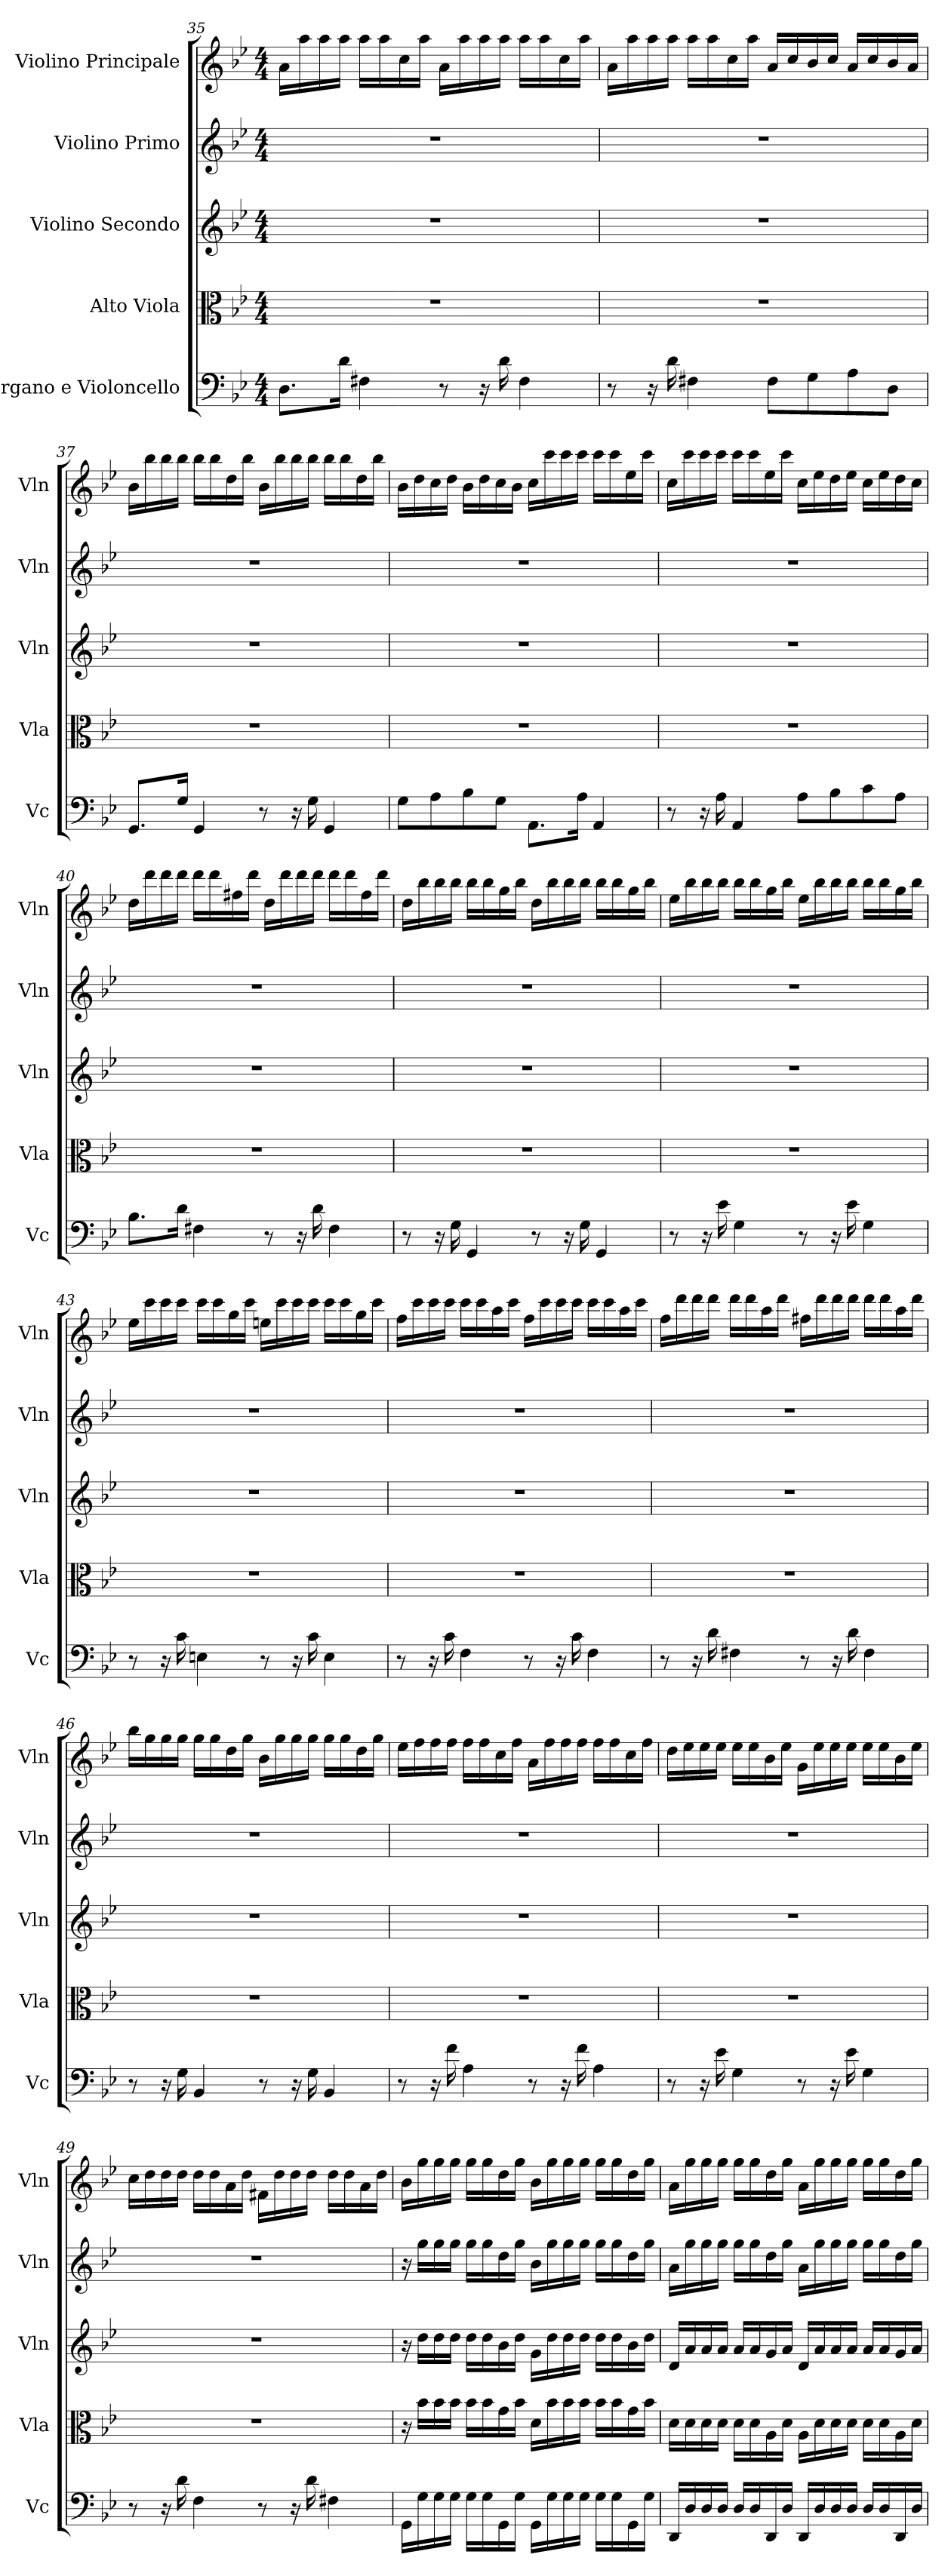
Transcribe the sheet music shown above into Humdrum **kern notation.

**kern	**kern	**kern	**kern	**kern
*part5	*part4	*part3	*part2	*part1
*staff5	*staff4	*staff3	*staff2	*staff1
*I"Organo e Violoncello	*I"Alto Viola	*I"Violino Secondo	*I"Violino Primo	*I"Violino Principale
*I'Vc	*I'Vla	*I'Vln	*I'Vln	*I'Vln
*clefF4	*clefC3	*clefG2	*clefG2	*clefG2
*k[b-e-]	*k[b-e-]	*k[b-e-]	*k[b-e-]	*k[b-e-]
*M4/4	*M4/4	*M4/4	*M4/4	*M4/4
=35	=35	=35	=35	=35
8.D\L	1r	1r	1r	16a\LL
.	.	.	.	16aa\
.	.	.	.	16aa\
16d\Jk	.	.	.	16aa\JJ
4F#X\	.	.	.	16aa\LL
.	.	.	.	16aa\
.	.	.	.	16cc\
.	.	.	.	16aa\JJ
8r	.	.	.	16a\LL
.	.	.	.	16aa\
16r	.	.	.	16aa\
16d\	.	.	.	16aa\JJ
4F#\	.	.	.	16aa\LL
.	.	.	.	16aa\
.	.	.	.	16cc\
.	.	.	.	16aa\JJ
=36	=36	=36	=36	=36
8r	1r	1r	1r	16a\LL
.	.	.	.	16aa\
16r	.	.	.	16aa\
16d\	.	.	.	16aa\JJ
4F#X\	.	.	.	16aa\LL
.	.	.	.	16aa\
.	.	.	.	16cc\
.	.	.	.	16aa\JJ
8F#\L	.	.	.	16a/LL
.	.	.	.	16cc/
8G\	.	.	.	16b-/
.	.	.	.	16cc/JJ
8A\	.	.	.	16a/LL
.	.	.	.	16cc/
8D\J	.	.	.	16b-/
.	.	.	.	16a/JJ
=37	=37	=37	=37	=37
8.GG/L	1r	1r	1r	16b-\LL
.	.	.	.	16bb-\
.	.	.	.	16bb-\
16G/Jk	.	.	.	16bb-\JJ
4GG/	.	.	.	16bb-\LL
.	.	.	.	16bb-\
.	.	.	.	16dd\
.	.	.	.	16bb-\JJ
8r	.	.	.	16b-\LL
.	.	.	.	16bb-\
16r	.	.	.	16bb-\
16G\	.	.	.	16bb-\JJ
4GG/	.	.	.	16bb-\LL
.	.	.	.	16bb-\
.	.	.	.	16dd\
.	.	.	.	16bb-\JJ
=38	=38	=38	=38	=38
8G\L	1r	1r	1r	16b-\LL
.	.	.	.	16dd\
8A\	.	.	.	16cc\
.	.	.	.	16dd\JJ
8B-\	.	.	.	16b-\LL
.	.	.	.	16dd\
8G\J	.	.	.	16cc\
.	.	.	.	16b-\JJ
8.AA\L	.	.	.	16cc\LL
.	.	.	.	16ccc\
.	.	.	.	16ccc\
16A\Jk	.	.	.	16ccc\JJ
4AA/	.	.	.	16ccc\LL
.	.	.	.	16ccc\
.	.	.	.	16ee-\
.	.	.	.	16ccc\JJ
=39	=39	=39	=39	=39
8r	1r	1r	1r	16cc\LL
.	.	.	.	16ccc\
16r	.	.	.	16ccc\
16A\	.	.	.	16ccc\JJ
4AA/	.	.	.	16ccc\LL
.	.	.	.	16ccc\
.	.	.	.	16ee-\
.	.	.	.	16ccc\JJ
8A\L	.	.	.	16cc\LL
.	.	.	.	16ee-\
8B-\	.	.	.	16dd\
.	.	.	.	16ee-\JJ
8c\	.	.	.	16cc\LL
.	.	.	.	16ee-\
8A\J	.	.	.	16dd\
.	.	.	.	16cc\JJ
=40	=40	=40	=40	=40
8.B-\L	1r	1r	1r	16dd\LL
.	.	.	.	16ddd\
.	.	.	.	16ddd\
16d\Jk	.	.	.	16ddd\JJ
4F#X\	.	.	.	16ddd\LL
.	.	.	.	16ddd\
.	.	.	.	16ff#X\
.	.	.	.	16ddd\JJ
8r	.	.	.	16dd\LL
.	.	.	.	16ddd\
16r	.	.	.	16ddd\
16d\	.	.	.	16ddd\JJ
4F#\	.	.	.	16ddd\LL
.	.	.	.	16ddd\
.	.	.	.	16ff#\
.	.	.	.	16ddd\JJ
=41	=41	=41	=41	=41
8r	1r	1r	1r	16dd\LL
.	.	.	.	16bb-\
16r	.	.	.	16bb-\
16G\	.	.	.	16bb-\JJ
4GG/	.	.	.	16bb-\LL
.	.	.	.	16bb-\
.	.	.	.	16gg\
.	.	.	.	16bb-\JJ
8r	.	.	.	16dd\LL
.	.	.	.	16bb-\
16r	.	.	.	16bb-\
16G\	.	.	.	16bb-\JJ
4GG/	.	.	.	16bb-\LL
.	.	.	.	16bb-\
.	.	.	.	16gg\
.	.	.	.	16bb-\JJ
=42	=42	=42	=42	=42
8r	1r	1r	1r	16ee-\LL
.	.	.	.	16bb-\
16r	.	.	.	16bb-\
16e-\	.	.	.	16bb-\JJ
4G\	.	.	.	16bb-\LL
.	.	.	.	16bb-\
.	.	.	.	16gg\
.	.	.	.	16bb-\JJ
8r	.	.	.	16ee-\LL
.	.	.	.	16bb-\
16r	.	.	.	16bb-\
16e-\	.	.	.	16bb-\JJ
4G\	.	.	.	16bb-\LL
.	.	.	.	16bb-\
.	.	.	.	16gg\
.	.	.	.	16bb-\JJ
=43	=43	=43	=43	=43
8r	1r	1r	1r	16ee-\LL
.	.	.	.	16ccc\
16r	.	.	.	16ccc\
16c\	.	.	.	16ccc\JJ
4En\	.	.	.	16ccc\LL
.	.	.	.	16ccc\
.	.	.	.	16gg\
.	.	.	.	16ccc\JJ
8r	.	.	.	16een\LL
.	.	.	.	16ccc\
16r	.	.	.	16ccc\
16c\	.	.	.	16ccc\JJ
4E\	.	.	.	16ccc\LL
.	.	.	.	16ccc\
.	.	.	.	16gg\
.	.	.	.	16ccc\JJ
=44	=44	=44	=44	=44
8r	1r	1r	1r	16ff\LL
.	.	.	.	16ccc\
16r	.	.	.	16ccc\
16c\	.	.	.	16ccc\JJ
4F\	.	.	.	16ccc\LL
.	.	.	.	16ccc\
.	.	.	.	16aa\
.	.	.	.	16ccc\JJ
8r	.	.	.	16ff\LL
.	.	.	.	16ccc\
16r	.	.	.	16ccc\
16c\	.	.	.	16ccc\JJ
4F\	.	.	.	16ccc\LL
.	.	.	.	16ccc\
.	.	.	.	16aa\
.	.	.	.	16ccc\JJ
=45	=45	=45	=45	=45
8r	1r	1r	1r	16ff\LL
.	.	.	.	16ddd\
16r	.	.	.	16ddd\
16d\	.	.	.	16ddd\JJ
4F#X\	.	.	.	16ddd\LL
.	.	.	.	16ddd\
.	.	.	.	16aa\
.	.	.	.	16ddd\JJ
8r	.	.	.	16ff#X\LL
.	.	.	.	16ddd\
16r	.	.	.	16ddd\
16d\	.	.	.	16ddd\JJ
4F#\	.	.	.	16ddd\LL
.	.	.	.	16ddd\
.	.	.	.	16aa\
.	.	.	.	16ddd\JJ
=46	=46	=46	=46	=46
8r	1r	1r	1r	16bb-\LL
.	.	.	.	16gg\
16r	.	.	.	16gg\
16G\	.	.	.	16gg\JJ
4BB-/	.	.	.	16gg\LL
.	.	.	.	16gg\
.	.	.	.	16dd\
.	.	.	.	16gg\JJ
8r	.	.	.	16b-\LL
.	.	.	.	16gg\
16r	.	.	.	16gg\
16G\	.	.	.	16gg\JJ
4BB-/	.	.	.	16gg\LL
.	.	.	.	16gg\
.	.	.	.	16dd\
.	.	.	.	16gg\JJ
=47	=47	=47	=47	=47
8r	1r	1r	1r	16ee-\LL
.	.	.	.	16ff\
16r	.	.	.	16ff\
16f\	.	.	.	16ff\JJ
4A\	.	.	.	16ff\LL
.	.	.	.	16ff\
.	.	.	.	16cc\
.	.	.	.	16ff\JJ
8r	.	.	.	16a\LL
.	.	.	.	16ff\
16r	.	.	.	16ff\
16f\	.	.	.	16ff\JJ
4A\	.	.	.	16ff\LL
.	.	.	.	16ff\
.	.	.	.	16cc\
.	.	.	.	16ff\JJ
=48	=48	=48	=48	=48
8r	1r	1r	1r	16dd\LL
.	.	.	.	16ee-\
16r	.	.	.	16ee-\
16e-\	.	.	.	16ee-\JJ
4G\	.	.	.	16ee-\LL
.	.	.	.	16ee-\
.	.	.	.	16b-\
.	.	.	.	16ee-\JJ
8r	.	.	.	16g\LL
.	.	.	.	16ee-\
16r	.	.	.	16ee-\
16e-\	.	.	.	16ee-\JJ
4G\	.	.	.	16ee-\LL
.	.	.	.	16ee-\
.	.	.	.	16b-\
.	.	.	.	16ee-\JJ
=49	=49	=49	=49	=49
8r	1r	1r	1r	16cc\LL
.	.	.	.	16dd\
16r	.	.	.	16dd\
16d\	.	.	.	16dd\JJ
4F\	.	.	.	16dd\LL
.	.	.	.	16dd\
.	.	.	.	16a\
.	.	.	.	16dd\JJ
8r	.	.	.	16f#X\LL
.	.	.	.	16dd\
16r	.	.	.	16dd\
16d\	.	.	.	16dd\JJ
4F#X\	.	.	.	16dd\LL
.	.	.	.	16dd\
.	.	.	.	16a\
.	.	.	.	16dd\JJ
=50	=50	=50	=50	=50
16GG\LL	16r	16r	16r	16b-\LL
16G\	16b-\LL	16dd\LL	16gg\LL	16gg\
16G\	16b-\	16dd\	16gg\	16gg\
16G\JJ	16b-\JJ	16dd\JJ	16gg\JJ	16gg\JJ
16G\LL	16b-\LL	16dd\LL	16gg\LL	16gg\LL
16G\	16b-\	16dd\	16gg\	16gg\
16GG\	16g\	16b-\	16dd\	16dd\
16G\JJ	16b-\JJ	16dd\JJ	16gg\JJ	16gg\JJ
16GG\LL	16d\LL	16g\LL	16b-\LL	16b-\LL
16G\	16b-\	16dd\	16gg\	16gg\
16G\	16b-\	16dd\	16gg\	16gg\
16G\JJ	16b-\JJ	16dd\JJ	16gg\JJ	16gg\JJ
16G\LL	16b-\LL	16dd\LL	16gg\LL	16gg\LL
16G\	16b-\	16dd\	16gg\	16gg\
16GG\	16g\	16b-\	16dd\	16dd\
16G\JJ	16b-\JJ	16dd\JJ	16gg\JJ	16gg\JJ
=51	=51	=51	=51	=51
16DD/LL	16d\LL	16d/LL	16a\LL	16a\LL
16D/	16d\	16a/	16gg\	16gg\
16D/	16d\	16a/	16gg\	16gg\
16D/JJ	16d\JJ	16a/JJ	16gg\JJ	16gg\JJ
16D/LL	16d\LL	16a/LL	16gg\LL	16gg\LL
16D/	16d\	16a/	16gg\	16gg\
16DD/	16A\	16g/	16dd\	16dd\
16D/JJ	16d\JJ	16a/JJ	16gg\JJ	16gg\JJ
16DD/LL	16A\LL	16d/LL	16a\LL	16a\LL
16D/	16d\	16a/	16gg\	16gg\
16D/	16d\	16a/	16gg\	16gg\
16D/JJ	16d\JJ	16a/JJ	16gg\JJ	16gg\JJ
16D/LL	16d\LL	16a/LL	16gg\LL	16gg\LL
16D/	16d\	16a/	16gg\	16gg\
16DD/	16A\	16g/	16dd\	16dd\
16D/JJ	16d\JJ	16a/JJ	16gg\JJ	16gg\JJ
=	=	=	=	=
*-	*-	*-	*-	*-
